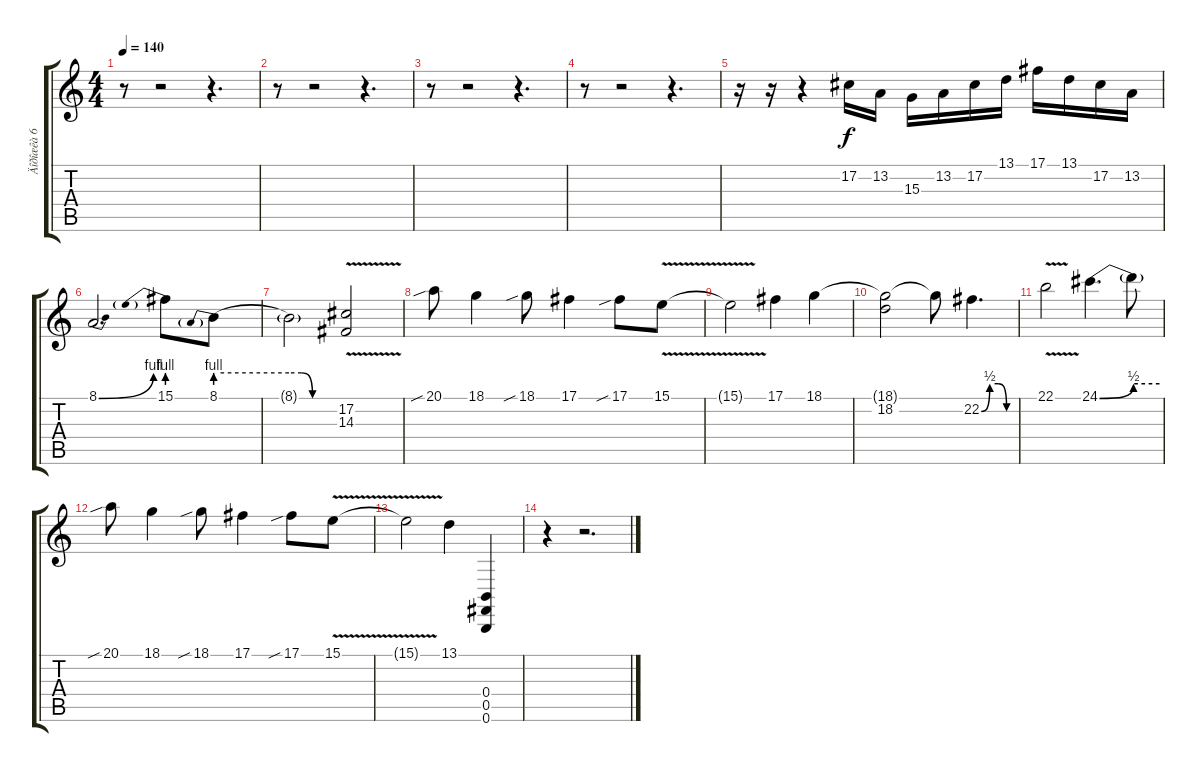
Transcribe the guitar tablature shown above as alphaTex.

\track ("Äîðîæêà 6" "Äîðîæêà 6") {instrument lead2sawtooth}
\staff {score tabs}
\tuning (Db4 Ab3 E3 B2 Gb2 B1) {hide}
\ts (4 4)
\tempo 140
\clef g2
\ks c
r.8{dy f} r.2 r.4{d} |
r.8 r.2 r.4{d} |
r.8 r.2 r.4{d} |
r.8 r.2 r.4{d} |
r.16{instrument overdrivenguitar} r.16 r.4 17.2.16 13.2.16 15.3.16 13.2.16 17.2.16 13.1.16 17.1.16 13.1.16 17.2.16 13.2.16 |
8.1{be (bend 0 0 60 4)}.2{d} 15.1{be (prebend 0 4 60 4)}.8 8.1{be (prebend 0 4 60 4)}.8 |
8.1{be (custom 0 4 15 4 30 0 60 0) t}.2 (17.2 14.3{v}).2 |
20.1{sib}.8 18.1.4 18.1{sib}.8 17.1.4 17.1{sib}.8 15.1{v}.8 |
15.1{v t}.2 17.1.4 18.1.4 |
(18.1{t} 18.2).2 18.1{t}.8 22.2{be (custom 0 0 15 2 30 2 45 0 60 0)}.4{d} |
22.1{v}.2 24.1{be (bend 0 0 60 2)}.4{d} 24.1{be (hold 0 2 60 2) t}.8 |
20.1{sib}.8 18.1.4 18.1{sib}.8 17.1.4 17.1{sib}.8 15.1{v}.8 |
15.1{v t}.2 13.1.4 (0.4 0.5 0.6).4 |
r.4 r.2{d}
